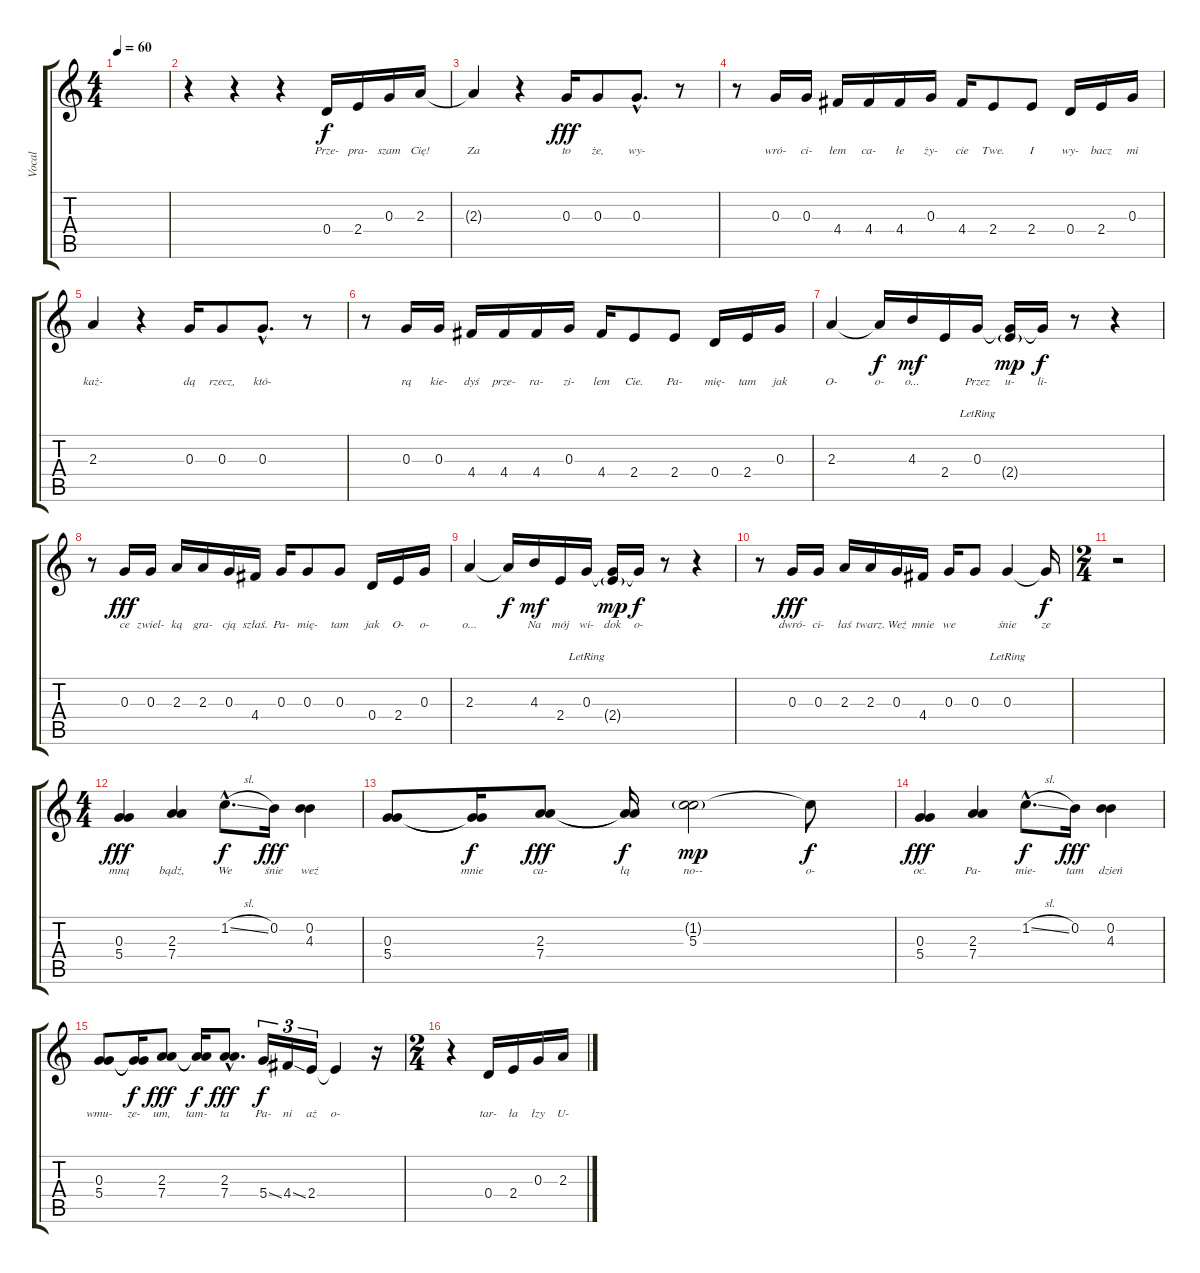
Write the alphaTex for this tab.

\track ("Vocal" "Vocal") {instrument electricguitarjazz}
\staff {score tabs}
\tuning (E4 B3 G3 D3 A2 E2) {hide}
\ts (4 4)
\tempo 60
\clef g2
\ks c
|
r.4 r.4 r.4 0.4.16{lyrics (0 "Prze-") lyrics (1 "") lyrics (2 "") lyrics (3 "") lyrics (4 "")} 2.4.16{lyrics (0 "pra-") lyrics (1 "") lyrics (2 "") lyrics (3 "") lyrics (4 "")} 0.3.16{lyrics (0 "szam") lyrics (1 "") lyrics (2 "") lyrics (3 "") lyrics (4 "")} 2.3.16{lyrics (0 "Cię!") lyrics (1 "") lyrics (2 "") lyrics (3 "") lyrics (4 "")} |
2.3{t}.4{lyrics (0 "Za") lyrics (1 "") lyrics (2 "") lyrics (3 "") lyrics (4 "") dy f} r.4 0.3.16{lyrics (0 "to") lyrics (1 "") lyrics (2 "") lyrics (3 "") lyrics (4 "") dy fff} 0.3.8{lyrics (0 "że,") lyrics (1 "") lyrics (2 "") lyrics (3 "") lyrics (4 "")} 0.3{hac}.8{d lyrics (0 "wy-") lyrics (1 "") lyrics (2 "") lyrics (3 "") lyrics (4 "")} r.8 |
r.8 0.3.16{lyrics (0 "wró-") lyrics (1 "") lyrics (2 "") lyrics (3 "") lyrics (4 "")} 0.3.16{lyrics (0 "ci-") lyrics (1 "") lyrics (2 "") lyrics (3 "") lyrics (4 "")} 4.4.16{lyrics (0 "łem") lyrics (1 "") lyrics (2 "") lyrics (3 "") lyrics (4 "")} 4.4.16{lyrics (0 "ca-") lyrics (1 "") lyrics (2 "") lyrics (3 "") lyrics (4 "")} 4.4.16{lyrics (0 "łe") lyrics (1 "") lyrics (2 "") lyrics (3 "") lyrics (4 "")} 0.3.16{lyrics (0 "ży-") lyrics (1 "") lyrics (2 "") lyrics (3 "") lyrics (4 "")} 4.4.16{lyrics (0 "cie") lyrics (1 "") lyrics (2 "") lyrics (3 "") lyrics (4 "")} 2.4.8{lyrics (0 "Twe.") lyrics (1 "") lyrics (2 "") lyrics (3 "") lyrics (4 "")} 2.4.8{lyrics (0 "I") lyrics (1 "") lyrics (2 "") lyrics (3 "") lyrics (4 "")} 0.4.16{lyrics (0 "wy-") lyrics (1 "") lyrics (2 "") lyrics (3 "") lyrics (4 "")} 2.4.16{lyrics (0 "bacz") lyrics (1 "") lyrics (2 "") lyrics (3 "") lyrics (4 "")} 0.3.16{lyrics (0 "mi") lyrics (1 "") lyrics (2 "") lyrics (3 "") lyrics (4 "")} |
2.3.4{lyrics (0 "każ-") lyrics (1 "") lyrics (2 "") lyrics (3 "") lyrics (4 "")} r.4 0.3.16{lyrics (0 "dą") lyrics (1 "") lyrics (2 "") lyrics (3 "") lyrics (4 "")} 0.3.8{lyrics (0 "rzecz,") lyrics (1 "") lyrics (2 "") lyrics (3 "") lyrics (4 "")} 0.3{hac}.8{d lyrics (0 "któ-") lyrics (1 "") lyrics (2 "") lyrics (3 "") lyrics (4 "")} r.8 |
r.8 0.3.16{lyrics (0 "rą") lyrics (1 "") lyrics (2 "") lyrics (3 "") lyrics (4 "")} 0.3.16{lyrics (0 "kie-") lyrics (1 "") lyrics (2 "") lyrics (3 "") lyrics (4 "")} 4.4.16{lyrics (0 "dyś") lyrics (1 "") lyrics (2 "") lyrics (3 "") lyrics (4 "")} 4.4.16{lyrics (0 "prze-") lyrics (1 "") lyrics (2 "") lyrics (3 "") lyrics (4 "")} 4.4.16{lyrics (0 "ra-") lyrics (1 "") lyrics (2 "") lyrics (3 "") lyrics (4 "")} 0.3.16{lyrics (0 "zi-") lyrics (1 "") lyrics (2 "") lyrics (3 "") lyrics (4 "")} 4.4.16{lyrics (0 "lem") lyrics (1 "") lyrics (2 "") lyrics (3 "") lyrics (4 "")} 2.4.8{lyrics (0 "Cie.") lyrics (1 "") lyrics (2 "") lyrics (3 "") lyrics (4 "")} 2.4.8{lyrics (0 "Pa-") lyrics (1 "") lyrics (2 "") lyrics (3 "") lyrics (4 "")} 0.4.16{lyrics (0 "mię-") lyrics (1 "") lyrics (2 "") lyrics (3 "") lyrics (4 "")} 2.4.16{lyrics (0 "tam") lyrics (1 "") lyrics (2 "") lyrics (3 "") lyrics (4 "")} 0.3.16{lyrics (0 "jak") lyrics (1 "") lyrics (2 "") lyrics (3 "") lyrics (4 "")} |
2.3.4{lyrics (0 "O-") lyrics (1 "") lyrics (2 "") lyrics (3 "") lyrics (4 "")} 2.3{t}.16{lyrics (0 "o-") lyrics (1 "") lyrics (2 "") lyrics (3 "") lyrics (4 "") dy f} 4.3.16{lyrics (0 "o...") lyrics (1 "") lyrics (2 "") lyrics (3 "") lyrics (4 "") dy mf} 2.4.16{lyrics (0 "") lyrics (1 "") lyrics (2 "") lyrics (3 "") lyrics (4 "")} 0.3{lr}.16{lyrics (0 "Przez") lyrics (1 "") lyrics (2 "") lyrics (3 "") lyrics (4 "")} (0.3{t} 2.4{g}).16{lyrics (0 "u-") lyrics (1 "") lyrics (2 "") lyrics (3 "") lyrics (4 "") dy mp} 0.3{t}.16{lyrics (0 "li-") lyrics (1 "") lyrics (2 "") lyrics (3 "") lyrics (4 "") dy f} r.8 r.4 |
r.8 0.3.16{lyrics (0 "ce") lyrics (1 "") lyrics (2 "") lyrics (3 "") lyrics (4 "") dy fff} 0.3.16{lyrics (0 "zwiel-") lyrics (1 "") lyrics (2 "") lyrics (3 "") lyrics (4 "")} 2.3.16{lyrics (0 "ką") lyrics (1 "") lyrics (2 "") lyrics (3 "") lyrics (4 "")} 2.3.16{lyrics (0 "gra-") lyrics (1 "") lyrics (2 "") lyrics (3 "") lyrics (4 "")} 0.3.16{lyrics (0 "cją") lyrics (1 "") lyrics (2 "") lyrics (3 "") lyrics (4 "")} 4.4.16{lyrics (0 "szłaś.") lyrics (1 "") lyrics (2 "") lyrics (3 "") lyrics (4 "")} 0.3.16{lyrics (0 "Pa-") lyrics (1 "") lyrics (2 "") lyrics (3 "") lyrics (4 "")} 0.3.8{lyrics (0 "mię-") lyrics (1 "") lyrics (2 "") lyrics (3 "") lyrics (4 "")} 0.3.8{lyrics (0 "tam") lyrics (1 "") lyrics (2 "") lyrics (3 "") lyrics (4 "")} 0.4.16{lyrics (0 "jak") lyrics (1 "") lyrics (2 "") lyrics (3 "") lyrics (4 "")} 2.4.16{lyrics (0 "O-") lyrics (1 "") lyrics (2 "") lyrics (3 "") lyrics (4 "")} 0.3.16{lyrics (0 "o-") lyrics (1 "") lyrics (2 "") lyrics (3 "") lyrics (4 "")} |
2.3.4{lyrics (0 "o...") lyrics (1 "") lyrics (2 "") lyrics (3 "") lyrics (4 "")} 2.3{t}.16{lyrics (0 "") lyrics (1 "") lyrics (2 "") lyrics (3 "") lyrics (4 "") dy f} 4.3.16{lyrics (0 "Na") lyrics (1 "") lyrics (2 "") lyrics (3 "") lyrics (4 "") dy mf} 2.4.16{lyrics (0 "mój") lyrics (1 "") lyrics (2 "") lyrics (3 "") lyrics (4 "")} 0.3{lr}.16{lyrics (0 "wi-") lyrics (1 "") lyrics (2 "") lyrics (3 "") lyrics (4 "")} (0.3{t} 2.4{g}).16{lyrics (0 "dok") lyrics (1 "") lyrics (2 "") lyrics (3 "") lyrics (4 "") dy mp} 0.3{t}.16{lyrics (0 "o-") lyrics (1 "") lyrics (2 "") lyrics (3 "") lyrics (4 "") dy f} r.8 r.4 |
r.8 0.3.16{lyrics (0 "dwró-") lyrics (1 "") lyrics (2 "") lyrics (3 "") lyrics (4 "") dy fff} 0.3.16{lyrics (0 "ci-") lyrics (1 "") lyrics (2 "") lyrics (3 "") lyrics (4 "")} 2.3.16{lyrics (0 "łaś") lyrics (1 "") lyrics (2 "") lyrics (3 "") lyrics (4 "")} 2.3.16{lyrics (0 "twarz.") lyrics (1 "") lyrics (2 "") lyrics (3 "") lyrics (4 "")} 0.3.16{lyrics (0 "Weź") lyrics (1 "") lyrics (2 "") lyrics (3 "") lyrics (4 "")} 4.4.16{lyrics (0 "mnie") lyrics (1 "") lyrics (2 "") lyrics (3 "") lyrics (4 "")} 0.3.16{lyrics (0 "we") lyrics (1 "") lyrics (2 "") lyrics (3 "") lyrics (4 "")} 0.3.8{lyrics (0 "") lyrics (1 "") lyrics (2 "") lyrics (3 "") lyrics (4 "")} 0.3{lr}.4{lyrics (0 "śnie") lyrics (1 "") lyrics (2 "") lyrics (3 "") lyrics (4 "")} 0.3{t}.16{lyrics (0 "ze") lyrics (1 "") lyrics (2 "") lyrics (3 "") lyrics (4 "") dy f} |
\ts (2 4)
r.2 |
\ts (4 4)
(0.3 5.4).4{lyrics (0 "mną") lyrics (1 "") lyrics (2 "") lyrics (3 "") lyrics (4 "") dy fff} (2.3 7.4).4{lyrics (0 "bądź,") lyrics (1 "") lyrics (2 "") lyrics (3 "") lyrics (4 "")} 1.2{sl hac}.8{d lyrics (0 "We") lyrics (1 "") lyrics (2 "") lyrics (3 "") lyrics (4 "") dy f} 0.2.16{lyrics (0 "śnie") lyrics (1 "") lyrics (2 "") lyrics (3 "") lyrics (4 "") dy fff} (0.2 4.3).4{lyrics (0 "weź") lyrics (1 "") lyrics (2 "") lyrics (3 "") lyrics (4 "")} |
(0.3 5.4).8{lyrics (0 "") lyrics (1 "") lyrics (2 "") lyrics (3 "") lyrics (4 "")} (0.3{t} 5.4{t}).16{lyrics (0 "mnie") lyrics (1 "") lyrics (2 "") lyrics (3 "") lyrics (4 "") dy f} (2.3 7.4).8{lyrics (0 "ca-") lyrics (1 "") lyrics (2 "") lyrics (3 "") lyrics (4 "") dy fff} (2.3{t} 7.4{t}).16{lyrics (0 "łą") lyrics (1 "") lyrics (2 "") lyrics (3 "") lyrics (4 "") dy f} (1.2{g} 5.3).2{lyrics (0 "no--") lyrics (1 "") lyrics (2 "") lyrics (3 "") lyrics (4 "") dy mp} 1.2{t}.8{lyrics (0 "o-") lyrics (1 "") lyrics (2 "") lyrics (3 "") lyrics (4 "") dy f} |
(0.3 5.4).4{lyrics (0 "oc.") lyrics (1 "") lyrics (2 "") lyrics (3 "") lyrics (4 "") dy fff} (2.3 7.4).4{lyrics (0 "Pa-") lyrics (1 "") lyrics (2 "") lyrics (3 "") lyrics (4 "")} 1.2{sl hac}.8{d lyrics (0 "mie-") lyrics (1 "") lyrics (2 "") lyrics (3 "") lyrics (4 "") dy f} 0.2.16{lyrics (0 "tam") lyrics (1 "") lyrics (2 "") lyrics (3 "") lyrics (4 "") dy fff} (0.2 4.3).4{lyrics (0 "dzień") lyrics (1 "") lyrics (2 "") lyrics (3 "") lyrics (4 "")} |
(0.3 5.4).8{lyrics (0 "wmu-") lyrics (1 "") lyrics (2 "") lyrics (3 "") lyrics (4 "")} (0.3{t} 5.4{t}).16{lyrics (0 "ze-") lyrics (1 "") lyrics (2 "") lyrics (3 "") lyrics (4 "") dy f} (2.3 7.4).8{lyrics (0 "um,") lyrics (1 "") lyrics (2 "") lyrics (3 "") lyrics (4 "") dy fff} (2.3{t} 7.4{t}).16{lyrics (0 "tam-") lyrics (1 "") lyrics (2 "") lyrics (3 "") lyrics (4 "") dy f} (2.3{hac} 7.4{hac}).8{d lyrics (0 "ta") lyrics (1 "") lyrics (2 "") lyrics (3 "") lyrics (4 "") dy fff} 5.4{ss}.16{tu (3 2) lyrics (0 "Pa-") lyrics (1 "") lyrics (2 "") lyrics (3 "") lyrics (4 "") dy f} 4.4{ss}.16{tu (3 2) lyrics (0 "ni") lyrics (1 "") lyrics (2 "") lyrics (3 "") lyrics (4 "")} 2.4.16{tu (3 2) lyrics (0 "aż") lyrics (1 "") lyrics (2 "") lyrics (3 "") lyrics (4 "")} 2.4{t}.4{lyrics (0 "o-") lyrics (1 "") lyrics (2 "") lyrics (3 "") lyrics (4 "")} r.16 |
\ts (2 4)
r.4 0.4.16{lyrics (0 "tar-") lyrics (1 "") lyrics (2 "") lyrics (3 "") lyrics (4 "")} 2.4.16{lyrics (0 "ła") lyrics (1 "") lyrics (2 "") lyrics (3 "") lyrics (4 "")} 0.3.16{lyrics (0 "łzy") lyrics (1 "") lyrics (2 "") lyrics (3 "") lyrics (4 "")} 2.3.16{lyrics (0 "U-") lyrics (1 "") lyrics (2 "") lyrics (3 "") lyrics (4 "")}
